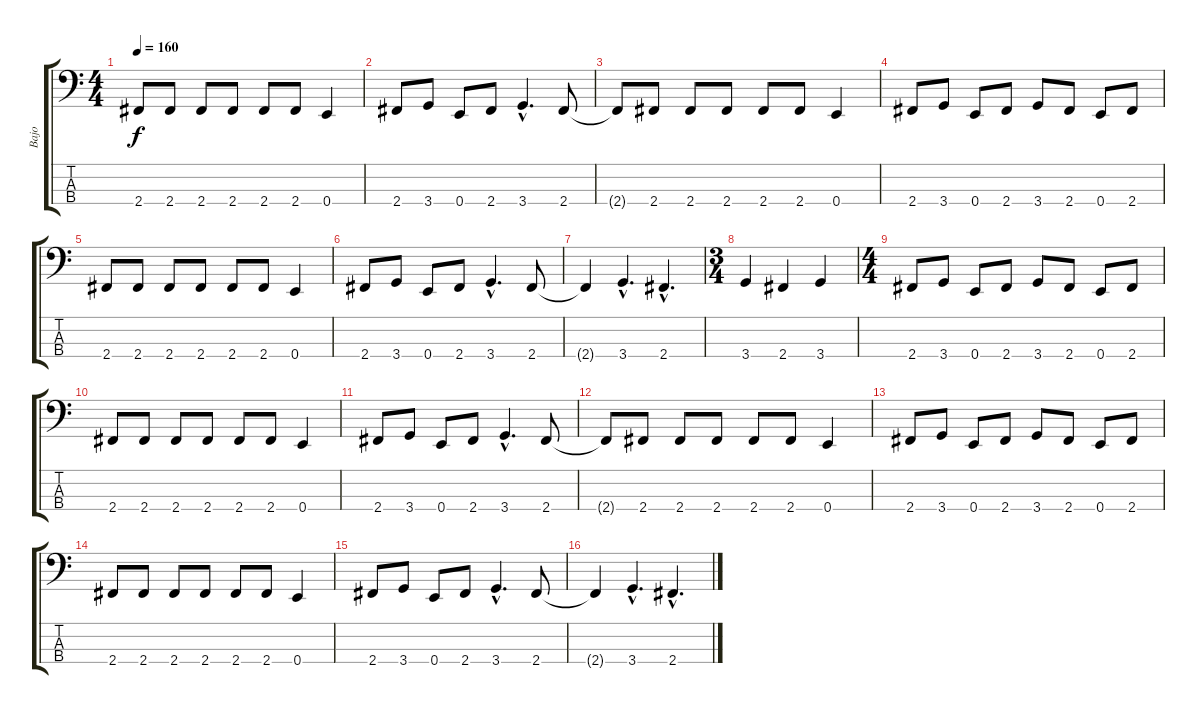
\track ("Bajo" "Bajo") {instrument electricbasspick}
\staff {score tabs}
\tuning (G2 D2 A1 E1) {hide}
\ts (4 4)
\tempo 160
\clef f4
\ks c
2.4.8{dy f} 2.4.8 2.4.8 2.4.8 2.4.8 2.4.8 0.4.4 |
2.4.8 3.4.8 0.4.8 2.4.8 3.4{hac}.4{d} 2.4.8 |
2.4{t}.8 2.4.8 2.4.8 2.4.8 2.4.8 2.4.8 0.4.4 |
2.4.8 3.4.8 0.4.8 2.4.8 3.4.8 2.4.8 0.4.8 2.4.8 |
2.4.8 2.4.8 2.4.8 2.4.8 2.4.8 2.4.8 0.4.4 |
2.4.8 3.4.8 0.4.8 2.4.8 3.4{hac}.4{d} 2.4.8 |
2.4{t}.4 3.4{hac}.4{d} 2.4{hac}.4{d} |
\ts (3 4)
3.4.4 2.4.4 3.4.4 |
\ts (4 4)
2.4.8 3.4.8 0.4.8 2.4.8 3.4.8 2.4.8 0.4.8 2.4.8 |
2.4.8 2.4.8 2.4.8 2.4.8 2.4.8 2.4.8 0.4.4 |
2.4.8 3.4.8 0.4.8 2.4.8 3.4{hac}.4{d} 2.4.8 |
2.4{t}.8 2.4.8 2.4.8 2.4.8 2.4.8 2.4.8 0.4.4 |
2.4.8 3.4.8 0.4.8 2.4.8 3.4.8 2.4.8 0.4.8 2.4.8 |
2.4.8 2.4.8 2.4.8 2.4.8 2.4.8 2.4.8 0.4.4 |
2.4.8 3.4.8 0.4.8 2.4.8 3.4{hac}.4{d} 2.4.8 |
2.4{t}.4 3.4{hac}.4{d} 2.4{hac}.4{d}
